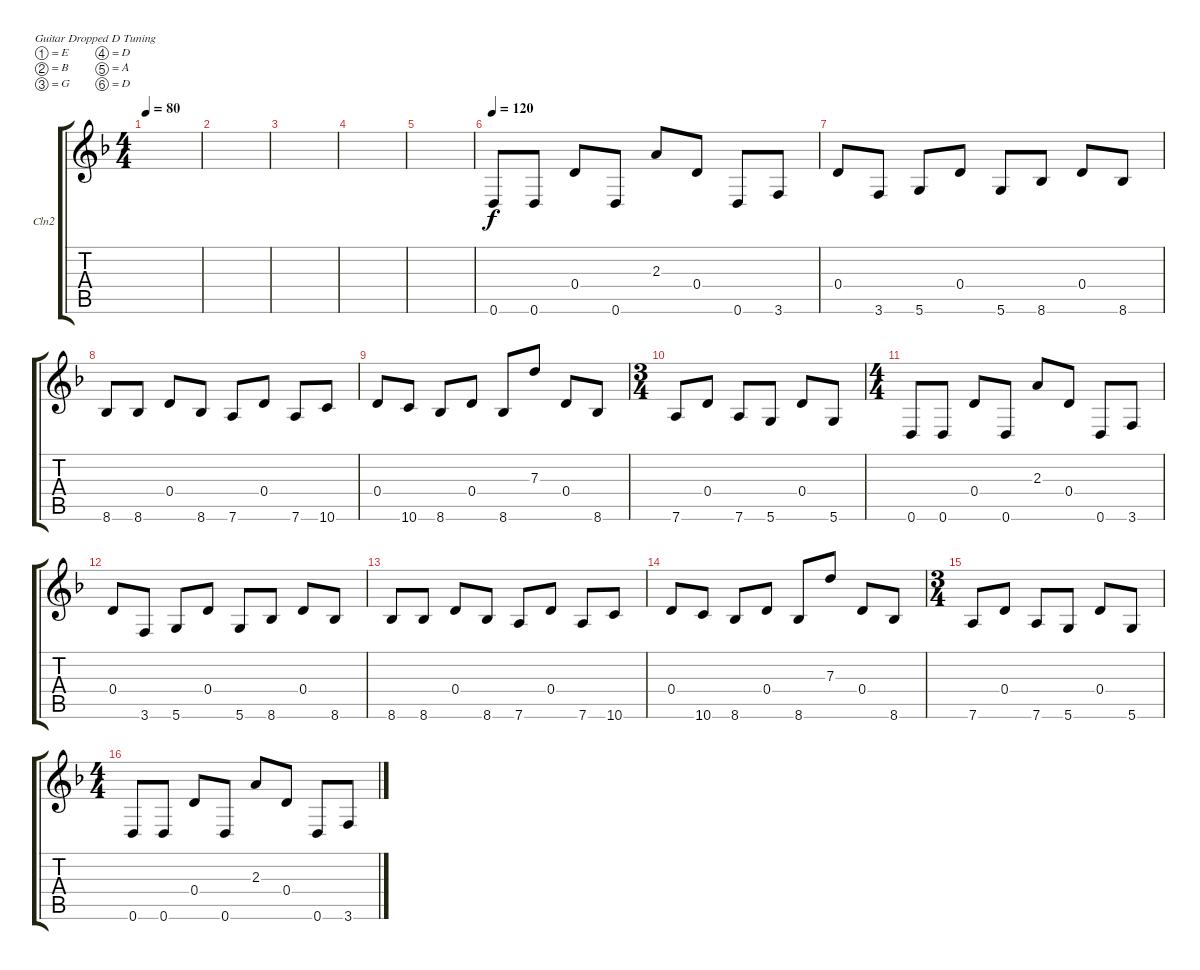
\defaultSystemsLayout 4
\bracketExtendMode groupsimilarinstruments
\firstSystemTrackNameOrientation horizontal
\otherSystemsTrackNameOrientation horizontal
\track ("Clean 2" "Cln2") {instrument electricguitarclean}
\staff {score tabs}
\tuning (E4 B3 G3 D3 A2 D2)
\ts (4 4)
\tempo 80
\clef g2
\ks f
|
|
|
|
|
\tempo 120
0.6.8 0.6.8 0.4.8 0.6.8 2.3.8 0.4.8 0.6.8 3.6.8 |
0.4.8 3.6.8 5.6.8 0.4.8 5.6.8 8.6.8 0.4.8 8.6.8 |
8.6.8 8.6.8 0.4.8 8.6.8 7.6.8 0.4.8 7.6.8 10.6.8 |
0.4.8 10.6.8 8.6.8 0.4.8 8.6.8 7.3.8 0.4.8 8.6.8 |
\ts (3 4)
7.6.8 0.4.8 7.6.8 5.6.8 0.4.8 5.6.8 |
\ts (4 4)
0.6.8 0.6.8 0.4.8 0.6.8 2.3.8 0.4.8 0.6.8 3.6.8 |
0.4.8 3.6.8 5.6.8 0.4.8 5.6.8 8.6.8 0.4.8 8.6.8 |
8.6.8 8.6.8 0.4.8 8.6.8 7.6.8 0.4.8 7.6.8 10.6.8 |
0.4.8 10.6.8 8.6.8 0.4.8 8.6.8 7.3.8 0.4.8 8.6.8 |
\ts (3 4)
7.6.8 0.4.8 7.6.8 5.6.8 0.4.8 5.6.8 |
\ts (4 4)
0.6.8 0.6.8 0.4.8 0.6.8 2.3.8 0.4.8 0.6.8 3.6.8
